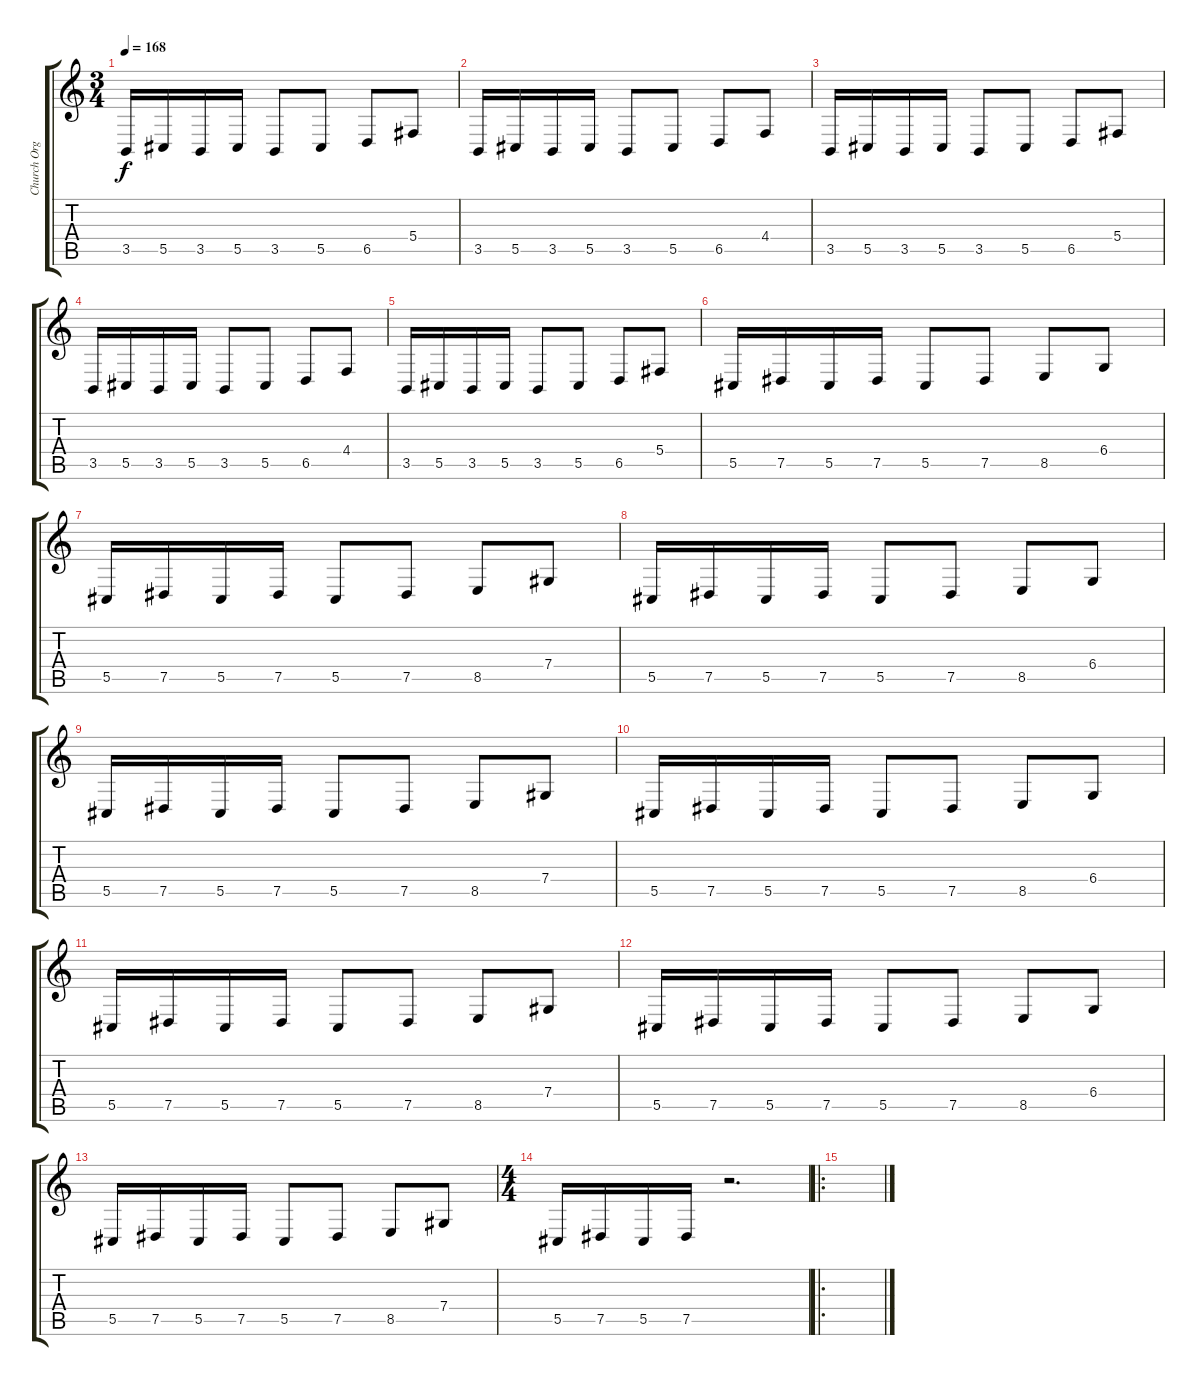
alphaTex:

\track ("Church Organ" "Church Org") {instrument churchorgan}
\staff {score tabs}
\tuning (Eb4 Bb3 Gb3 Db3 Ab2 Eb2) {hide}
\ts (3 4)
\tempo 168
\clef g2
\ks c
3.5.16{dy f} 5.5.16 3.5.16 5.5.16 3.5.8 5.5.8 6.5.8 5.4.8 |
3.5.16 5.5.16 3.5.16 5.5.16 3.5.8 5.5.8 6.5.8 4.4.8 |
3.5.16 5.5.16 3.5.16 5.5.16 3.5.8 5.5.8 6.5.8 5.4.8 |
3.5.16 5.5.16 3.5.16 5.5.16 3.5.8 5.5.8 6.5.8 4.4.8 |
3.5.16 5.5.16 3.5.16 5.5.16 3.5.8 5.5.8 6.5.8 5.4.8 |
5.5.16 7.5.16 5.5.16 7.5.16 5.5.8 7.5.8 8.5.8 6.4.8 |
5.5.16 7.5.16 5.5.16 7.5.16 5.5.8 7.5.8 8.5.8 7.4.8 |
5.5.16 7.5.16 5.5.16 7.5.16 5.5.8 7.5.8 8.5.8 6.4.8 |
5.5.16 7.5.16 5.5.16 7.5.16 5.5.8 7.5.8 8.5.8 7.4.8 |
5.5.16 7.5.16 5.5.16 7.5.16 5.5.8 7.5.8 8.5.8 6.4.8 |
5.5.16 7.5.16 5.5.16 7.5.16 5.5.8 7.5.8 8.5.8 7.4.8 |
5.5.16 7.5.16 5.5.16 7.5.16 5.5.8 7.5.8 8.5.8 6.4.8 |
5.5.16 7.5.16 5.5.16 7.5.16 5.5.8 7.5.8 8.5.8 7.4.8 |
\ts (4 4)
5.5.16 7.5.16 5.5.16 7.5.16 r.2{d} |
\ro
